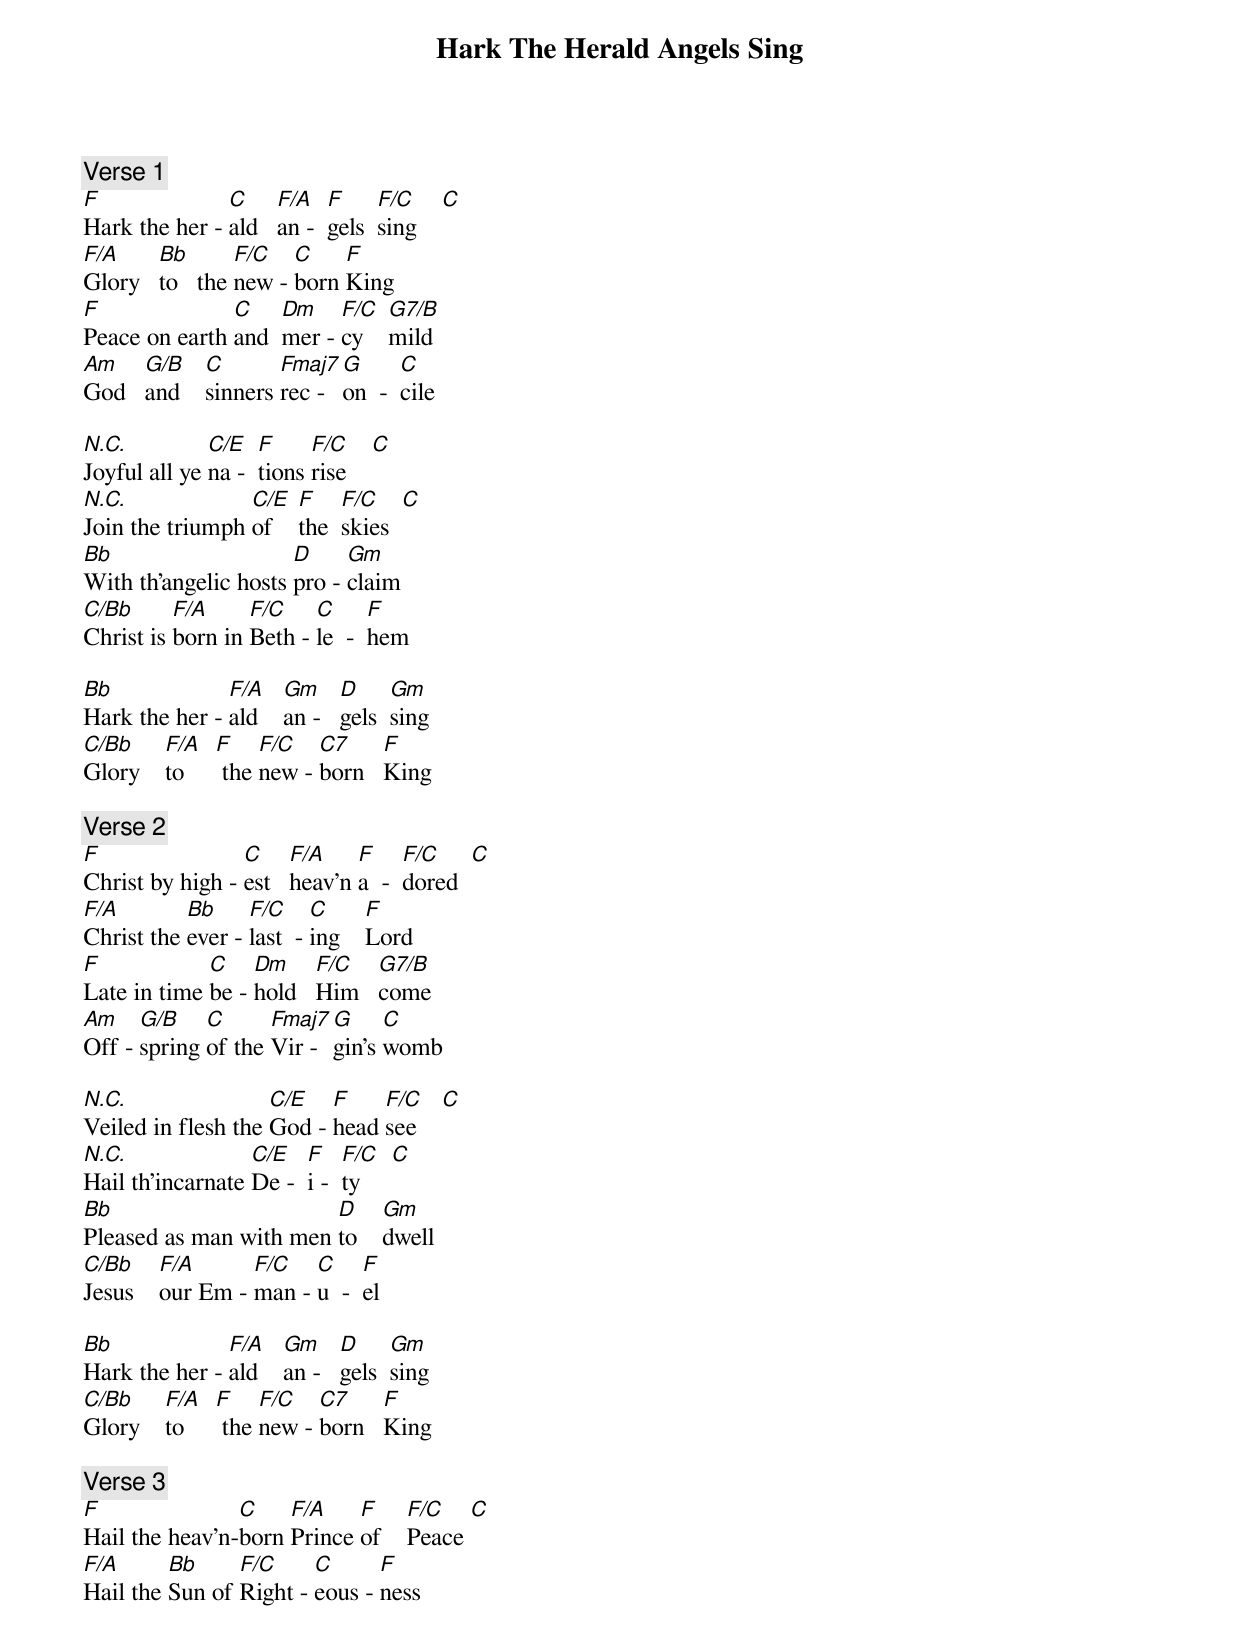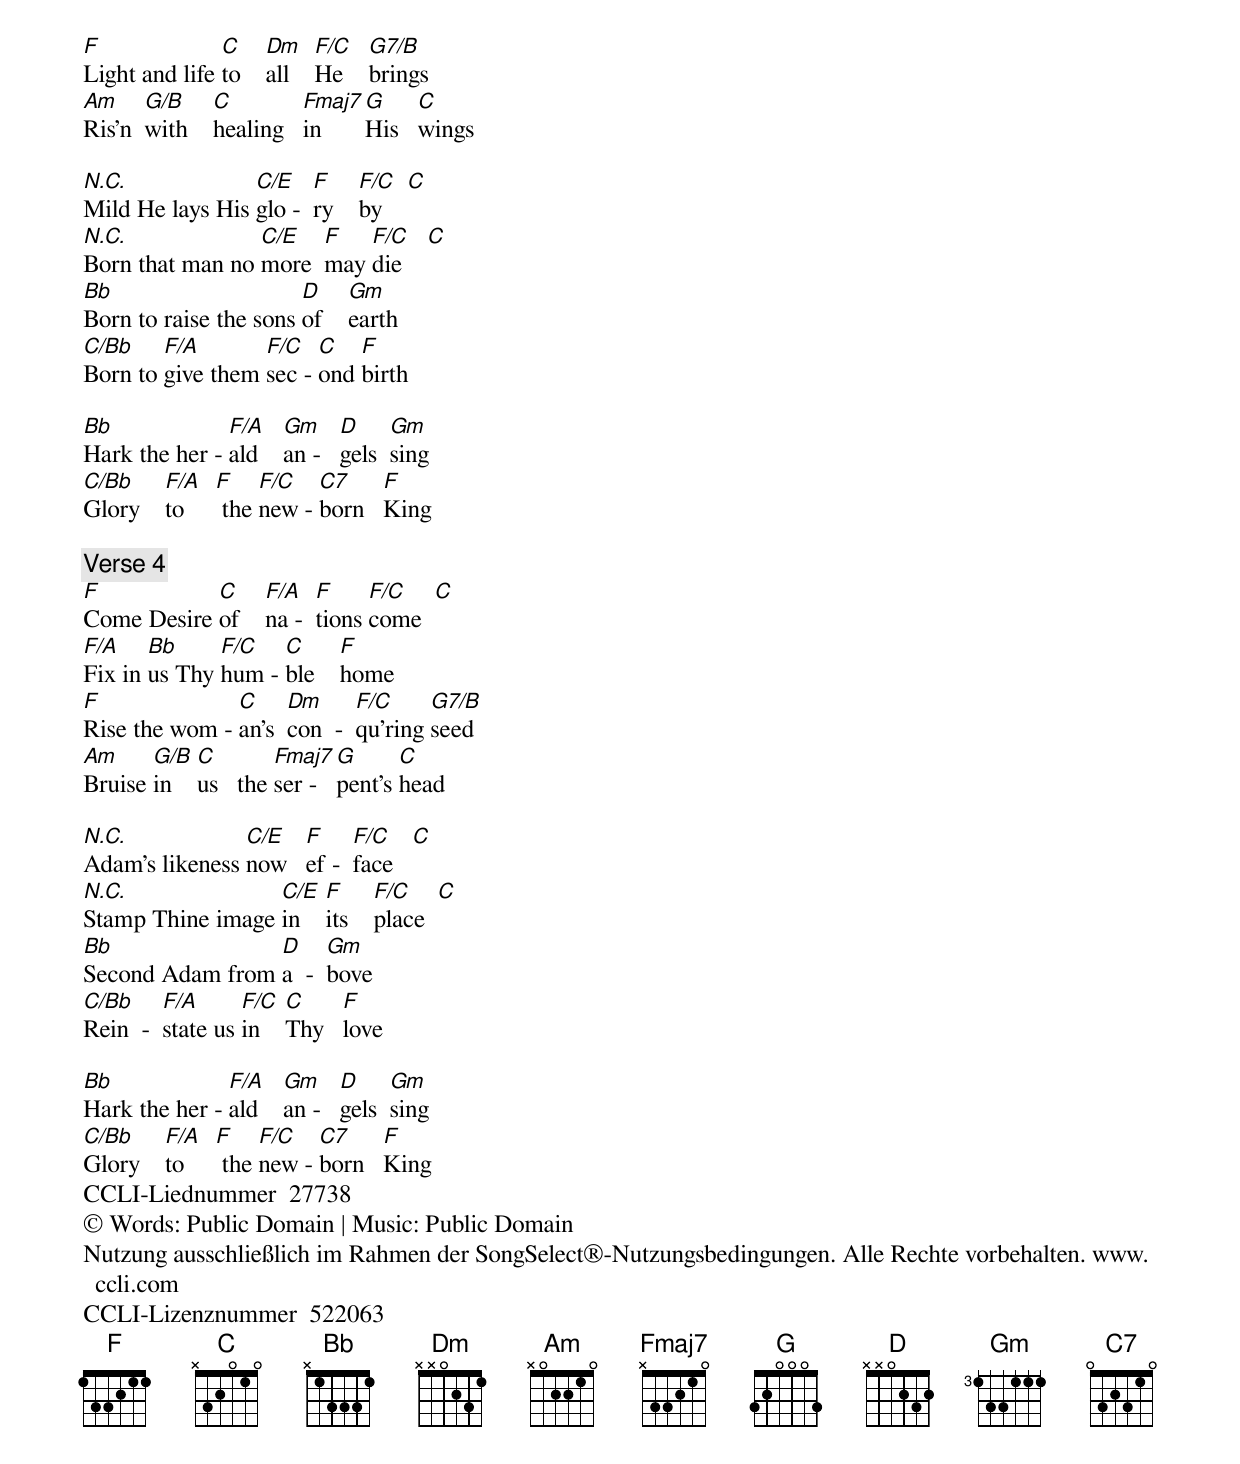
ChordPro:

{title: Hark The Herald Angels Sing}
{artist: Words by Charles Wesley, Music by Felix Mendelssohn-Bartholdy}
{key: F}
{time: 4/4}
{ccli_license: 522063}
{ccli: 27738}
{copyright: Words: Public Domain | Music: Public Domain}
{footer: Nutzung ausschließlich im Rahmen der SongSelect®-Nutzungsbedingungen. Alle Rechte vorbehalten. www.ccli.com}

{comment: Verse 1}
[F]Hark the her - [C]ald   [F/A]an -  [F]gels  [F/C]sing    [C]
[F/A]Glory   [Bb]to   the [F/C]new - [C]born [F]King
[F]Peace on earth [C]and  [Dm]mer - [F/C]cy    [G7/B]mild
[Am]God   [G/B]and    [C]sinners [Fmaj7]rec -  [G]on  -  [C]cile

[N.C.]Joyful all ye [C/E]na -  [F]tions [F/C]rise    [C]
[N.C.]Join the triumph [C/E]of    [F]the  [F/C]skies  [C]
[Bb]With th'angelic hosts [D]pro - [Gm]claim
[C/Bb]Christ is [F/A]born in [F/C]Beth - [C]le  -  [F]hem

[Bb]Hark the her - [F/A]ald    [Gm]an -   [D]gels  [Gm]sing
[C/Bb]Glory    [F/A]to     [F] the [F/C]new - [C7]born   [F]King

{comment: Verse 2}
[F]Christ by high - [C]est   [F/A]heav'n [F]a  -  [F/C]dored  [C]
[F/A]Christ the [Bb]ever - [F/C]last  - [C]ing    [F]Lord
[F]Late in time [C]be - [Dm]hold   [F/C]Him   [G7/B]come
[Am]Off - [G/B]spring [C]of the [Fmaj7]Vir -  [G]gin's [C]womb

[N.C.]Veiled in flesh the [C/E]God - [F]head [F/C]see    [C]
[N.C.]Hail th'incarnate [C/E]De -  [F]i -  [F/C]ty     [C]
[Bb]Pleased as man with men [D]to    [Gm]dwell
[C/Bb]Jesus    [F/A]our Em - [F/C]man - [C]u  -  [F]el

[Bb]Hark the her - [F/A]ald    [Gm]an -   [D]gels  [Gm]sing
[C/Bb]Glory    [F/A]to     [F] the [F/C]new - [C7]born   [F]King

{comment: Verse 3}
[F]Hail the heav'n-[C]born [F/A]Prince [F]of    [F/C]Peace [C]
[F/A]Hail the [Bb]Sun of [F/C]Right - [C]eous - [F]ness
[F]Light and life [C]to    [Dm]all    [F/C]He    [G7/B]brings
[Am]Ris'n  [G/B]with    [C]healing   [Fmaj7]in    [G]His   [C]wings

[N.C.]Mild He lays His [C/E]glo -  [F]ry    [F/C]by    [C]
[N.C.]Born that man no [C/E]more  [F]may [F/C]die    [C]
[Bb]Born to raise the sons [D]of    [Gm]earth
[C/Bb]Born to [F/A]give them [F/C]sec - [C]ond [F]birth

[Bb]Hark the her - [F/A]ald    [Gm]an -   [D]gels  [Gm]sing
[C/Bb]Glory    [F/A]to     [F] the [F/C]new - [C7]born   [F]King

{comment: Verse 4}
[F]Come Desire [C]of    [F/A]na -  [F]tions [F/C]come  [C]
[F/A]Fix in [Bb]us Thy [F/C]hum - [C]ble    [F]home
[F]Rise the wom - [C]an's  [Dm]con  -  [F/C]qu’ring [G7/B]seed
[Am]Bruise [G/B]in    [C]us   the [Fmaj7]ser -  [G]pent's [C]head

[N.C.]Adam’s likeness [C/E]now   [F]ef -  [F/C]face   [C]
[N.C.]Stamp Thine image [C/E]in    [F]its    [F/C]place  [C]
[Bb]Second Adam from [D]a  -  [Gm]bove
[C/Bb]Rein  -  [F/A]state us [F/C]in    [C]Thy   [F]love

[Bb]Hark the her - [F/A]ald    [Gm]an -   [D]gels  [Gm]sing
[C/Bb]Glory    [F/A]to     [F] the [F/C]new - [C7]born   [F]King
CCLI-Liednummer  27738
© Words: Public Domain | Music: Public Domain
Nutzung ausschließlich im Rahmen der SongSelect®-Nutzungsbedingungen. Alle Rechte vorbehalten. www.ccli.com
CCLI-Lizenznummer  522063
